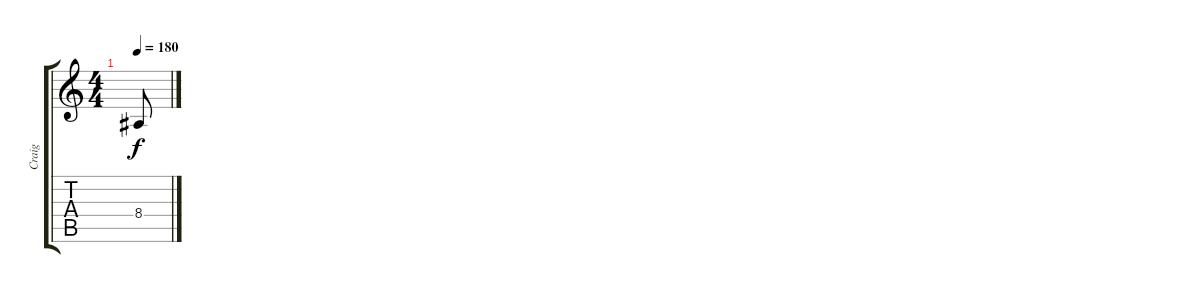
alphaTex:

\track ("Craig" "Craig") {instrument altosax}
\staff {score tabs}
\tuning (E4 B3 G3 D3 A2 E2) {hide}
\ts (4 4)
\tempo 180
\clef g2
\ks c
8.4.8{dy f}
